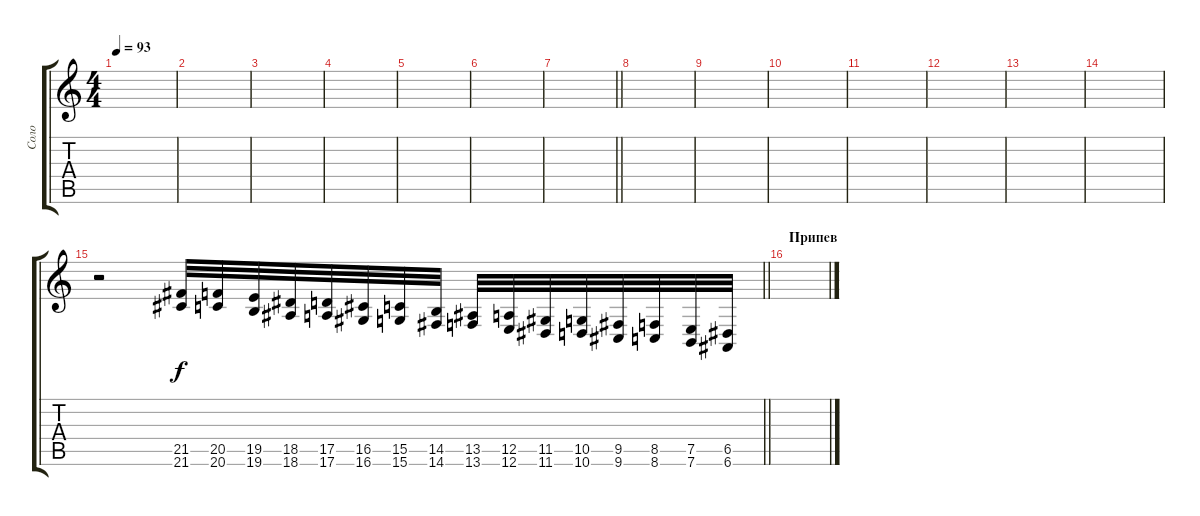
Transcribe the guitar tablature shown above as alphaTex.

\track ("Соло" "Соло") {instrument rockorgan}
\staff {score tabs}
\tuning (E4 B3 G3 D3 A2 E2) {hide}
\ts (4 4)
\tempo 93
\clef g2
\ks c
|
|
|
|
|
|
\barLineRight lightlight
|
|
|
|
|
|
|
|
\barLineRight lightlight
r.2 (21.5 21.6).32 (20.5 20.6).32 (19.5 19.6).32 (18.5 18.6).32 (17.5 17.6).32 (16.5 16.6).32 (15.5 15.6).32 (14.5 14.6).32 (13.5 13.6).32 (12.5 12.6).32 (11.5 11.6).32 (10.5 10.6).32 (9.5 9.6).32 (8.5 8.6).32 (7.5 7.6).32 (6.5 6.6).32 |
\section ("" "Припев")
